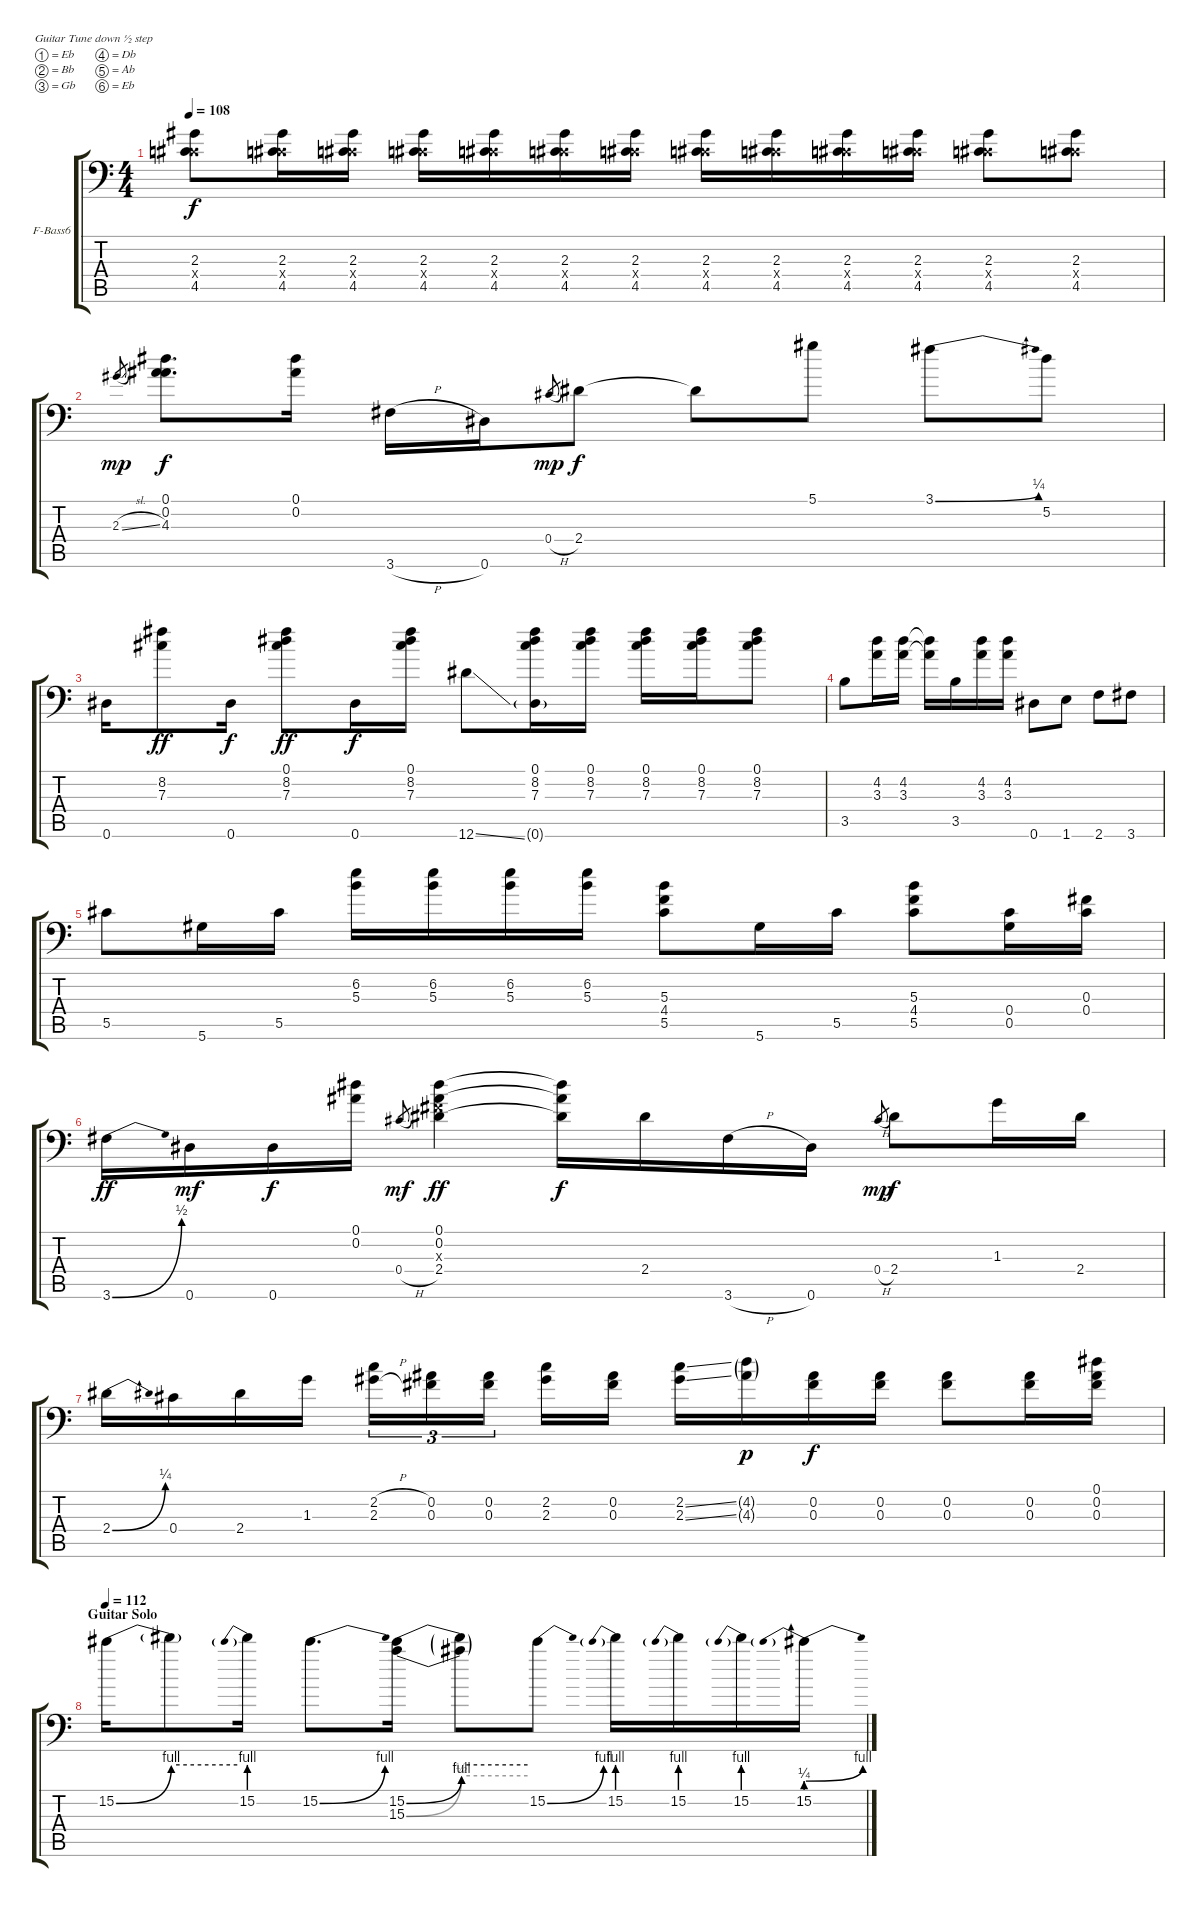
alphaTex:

\bracketExtendMode groupsimilarinstruments
\firstSystemTrackNameOrientation horizontal
\otherSystemsTrackNameOrientation horizontal
\track ("Overdub" "F-Bass6") {instrument fretlessbass}
\staff {score tabs}
\tuning (Eb4 Bb3 Gb3 Db3 Ab2 Eb2)
\ts (4 4)
\tempo 108
\clef f4
\ks c
(2.3 0.4{x} 4.5).8{dy f} (2.3 0.4{x} 4.5).16 (2.3 0.4{x} 4.5).16 (2.3 0.4{x} 4.5).16 (2.3 0.4{x} 4.5).16 (2.3 0.4{x} 4.5).16 (2.3 0.4{x} 4.5).16 (2.3 0.4{x} 4.5).16 (2.3 0.4{x} 4.5).16 (2.3 0.4{x} 4.5).16 (2.3 0.4{x} 4.5).16 (2.3 0.4{x} 4.5).8 (2.3 0.4{x} 4.5).8 |
2.3{sl}.8{gr dy mp} (0.1 0.2 4.3).8{d dy f} (0.1 0.2).16 3.6{h}.16 0.6.16 0.4{h}.8{gr dy mp} 2.4.8{dy f} 2.4{t}.8 5.1.8 3.1{be (bend 0 0 60 1)}.8 5.2.8 |
0.6.16 (8.2 7.3).8{dy ff} 0.6.16{dy f} (0.1 8.2 7.3).8{dy ff} 0.6.16{dy f} (0.1 8.2 7.3).16 12.6{ss}.8 (0.1 8.2 7.3 0.6{g}).16 (0.1 8.2 7.3).16 (0.1 8.2 7.3).16 (0.1 8.2 7.3).16 (0.1 8.2 7.3).8 |
3.5.8 (4.2 3.3).16 (4.2 3.3).16 (4.2{t} 3.3{t}).16 3.5.16 (4.2 3.3).16 (4.2 3.3).16 0.6.8 1.6.8 2.6.8 3.6.8 |
5.5.8 5.6.16 5.5.16 (6.2 5.3).16 (6.2 5.3).16 (6.2 5.3).16 (6.2 5.3).16 (5.3 4.4 5.5).8 5.6.16 5.5.16 (5.3 4.4 5.5).8 (0.4 0.5).16 (0.3 0.4).16 |
3.6{be (bend 0 0 60 2)}.16{dy ff} 0.6.16{dy mf} 0.6.16{dy f} (0.1 0.2).16 0.4{h}.8{gr dy mf} (0.1 0.2 0.3{x} 2.4).4{dy ff} (0.1{t} 0.2{t} 2.4{t}).16{dy f} 2.4.16 3.6{h}.16 0.6.16 0.4{h}.8{gr dy mp} 2.4.8{dy f} 1.3.16 2.4.16 |
2.4{be (bend 0 0 60 1)}.16 0.4.16 2.4.16 1.3.16 (2.2{h} 2.3{h}).16{tu (3 2)} (0.2 0.3).16{tu (3 2)} (0.2 0.3).16{tu (3 2)} (2.2 2.3).16 (0.2 0.3).16 (2.2{ss} 2.3{ss}).16 (4.2{g} 4.3{g}).16{dy p} (0.2 0.3).16{dy f} (0.2 0.3).16 (0.2 0.3).8 (0.2 0.3).16 (0.1 0.2 0.3).16 |
\section ("" "Guitar Solo")
\tempo 112
15.2{be (bend 0 0 60 4)}.16 15.2{be (hold 0 4 60 4) t}.8 15.2{be (prebend 0 4 60 4)}.16 15.2{be (bend 0 0 60 4)}.8{d} (15.2{be (bend 0 0 60 4)} 15.3{be (bend 0 0 60 2)}).16 (15.2{be (hold 0 4 60 4) t} 15.3{be (hold 0 2 60 2) t}).8 15.2{be (bend 0 0 60 4)}.8 15.2{be (prebend 0 4 60 4)}.16 15.2{be (prebend 0 4 60 4)}.16 15.2{be (prebend 0 4 60 4)}.16 15.2{be (prebendbend 0 1 60 4)}.16
